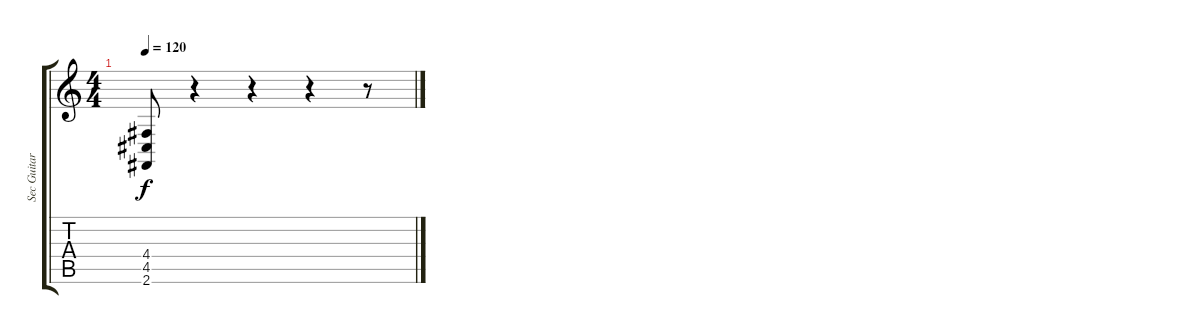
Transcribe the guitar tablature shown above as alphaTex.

\track ("Sec Guitar/Effect/Solo" "Sec Guitar") {instrument stringensemble1}
\staff {score tabs}
\tuning (E4 B3 G3 D3 A2 E2) {hide}
\ts (4 4)
\tempo 120
\clef g2
\ks c
(4.4 4.5 2.6).8{dy f} r.4 r.4 r.4 r.8
